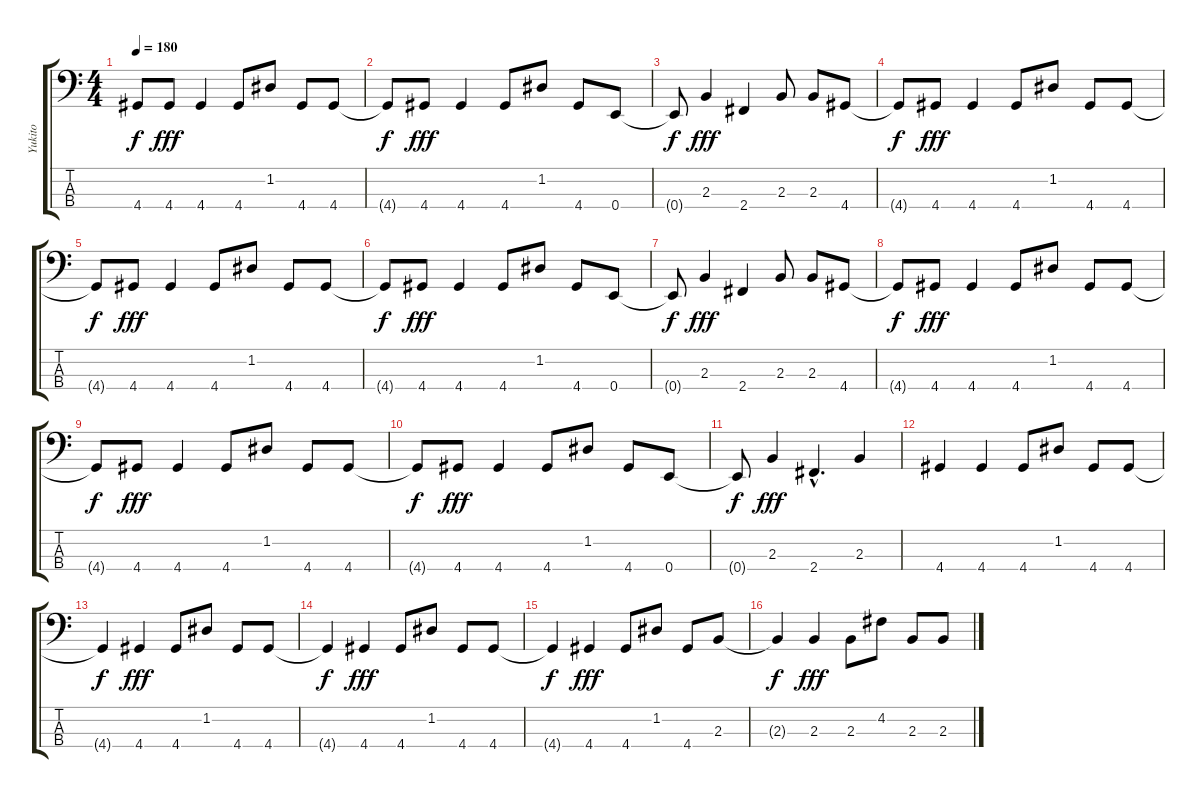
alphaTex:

\track ("Yukito" "Yukito") {instrument electricbasspick}
\staff {score tabs}
\tuning (G2 D2 A1 E1) {hide}
\ts (4 4)
\tempo 180
\clef f4
\ks c
4.4{t}.8{dy f} 4.4.8{dy fff} 4.4.4 4.4.8 1.2.8 4.4.8 4.4.8 |
4.4{t}.8{dy f} 4.4.8{dy fff} 4.4.4 4.4.8 1.2.8 4.4.8 0.4.8 |
0.4{t}.8{dy f} 2.3.4{dy fff} 2.4.4 2.3.8 2.3.8 4.4.8 |
4.4{t}.8{dy f} 4.4.8{dy fff} 4.4.4 4.4.8 1.2.8 4.4.8 4.4.8 |
4.4{t}.8{dy f} 4.4.8{dy fff} 4.4.4 4.4.8 1.2.8 4.4.8 4.4.8 |
4.4{t}.8{dy f} 4.4.8{dy fff} 4.4.4 4.4.8 1.2.8 4.4.8 0.4.8 |
0.4{t}.8{dy f} 2.3.4{dy fff} 2.4.4 2.3.8 2.3.8 4.4.8 |
4.4{t}.8{dy f} 4.4.8{dy fff} 4.4.4 4.4.8 1.2.8 4.4.8 4.4.8 |
4.4{t}.8{dy f} 4.4.8{dy fff} 4.4.4 4.4.8 1.2.8 4.4.8 4.4.8 |
4.4{t}.8{dy f} 4.4.8{dy fff} 4.4.4 4.4.8 1.2.8 4.4.8 0.4.8 |
0.4{t}.8{dy f} 2.3.4{dy fff} 2.4{hac}.4{d} 2.3.4 |
4.4.4 4.4.4 4.4.8 1.2.8 4.4.8 4.4.8 |
4.4{t}.4{dy f} 4.4.4{dy fff} 4.4.8 1.2.8 4.4.8 4.4.8 |
4.4{t}.4{dy f} 4.4.4{dy fff} 4.4.8 1.2.8 4.4.8 4.4.8 |
4.4{t}.4{dy f} 4.4.4{dy fff} 4.4.8 1.2.8 4.4.8 2.3.8 |
2.3{t}.4{dy f} 2.3.4{dy fff} 2.3.8 4.2.8 2.3.8 2.3.8
